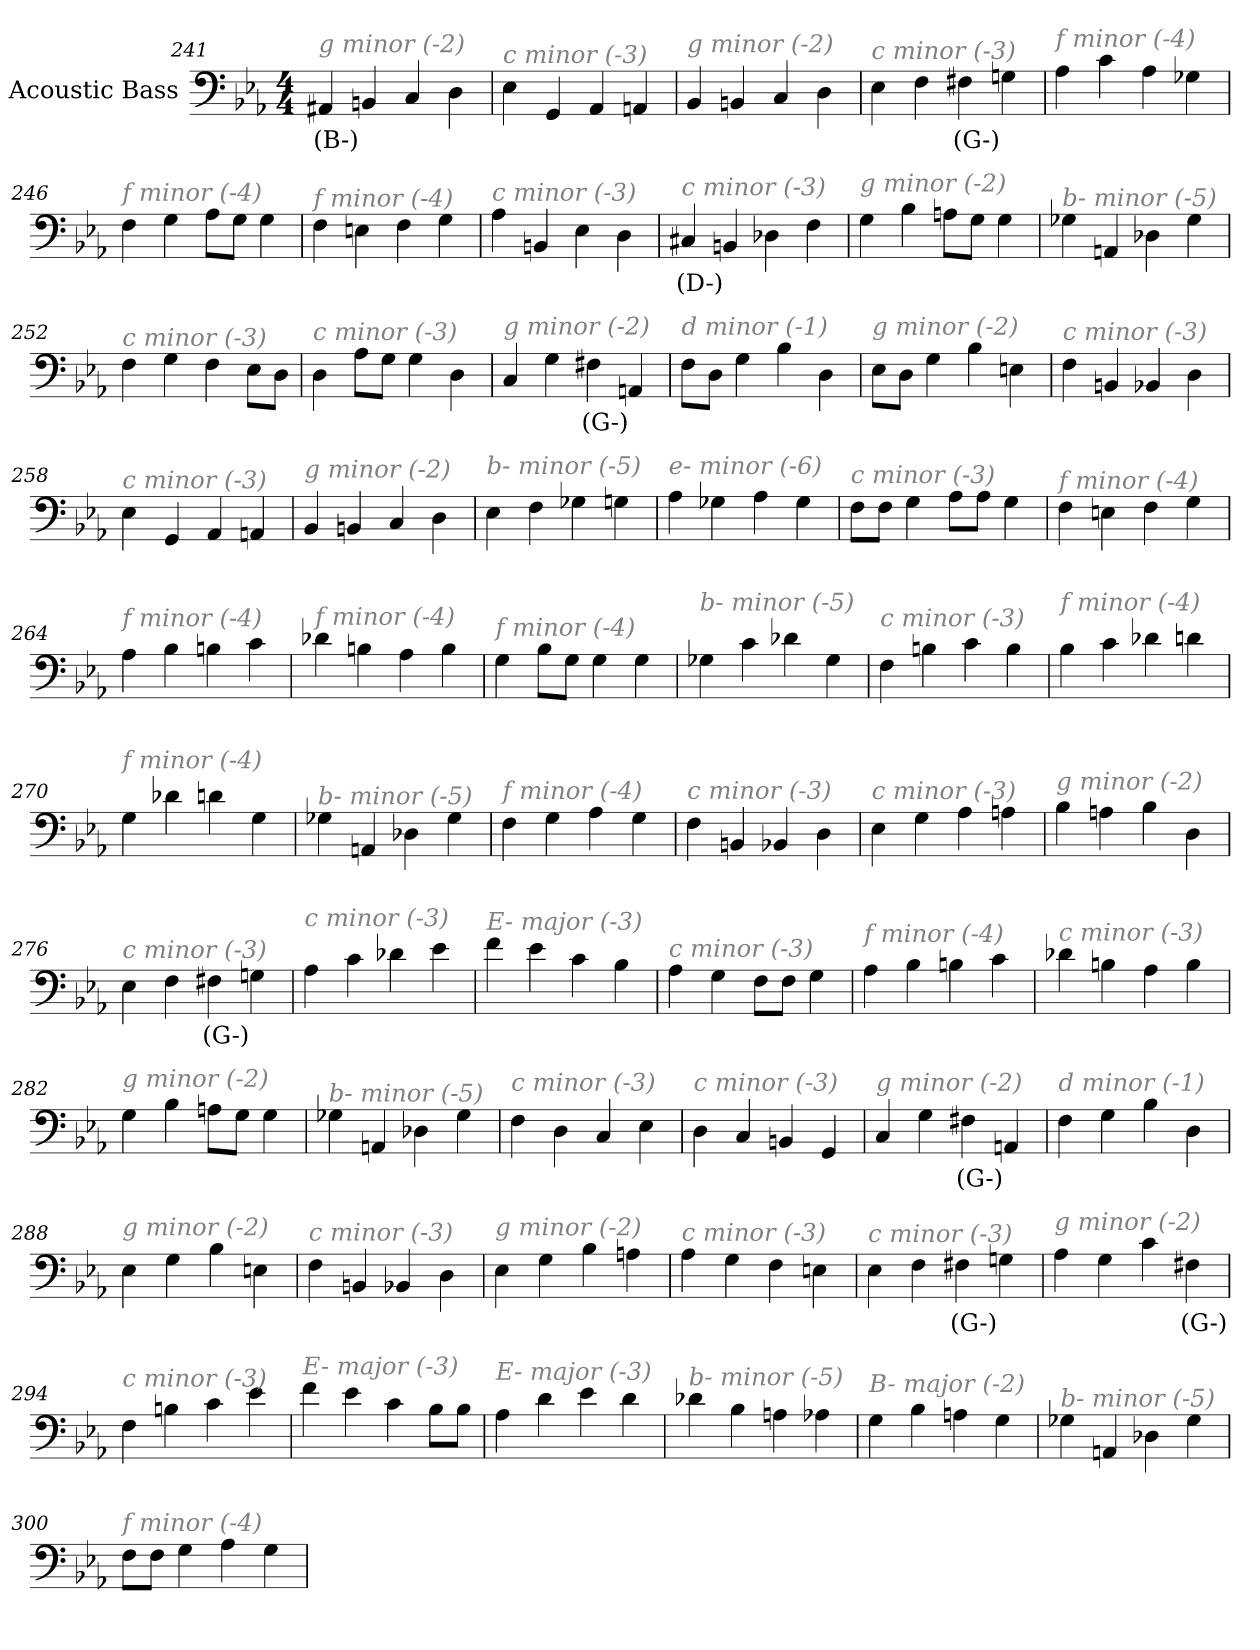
**kern	**text
*part1	*part1
*staff1	*staff1
*I"Acoustic Bass	*
*clefF4	*
*ITrd7c12	*
*k[b-e-a-]	*
*E-:	*
*M4/4	*
=241	=241
!LO:TX:i:color=#808080:t=g minor (-2)	!
4AAA#Xi	(B-)
4BBBn	.
4CC	.
4DD	.
=242	=242
!LO:TX:i:color=#808080:t=c minor (-3)	!
4EE-	.
4GGG	.
4AAA-	.
4AAAn	.
=243	=243
!LO:TX:i:color=#808080:t=g minor (-2)	!
4BBB-	.
4BBBn	.
4CC	.
4DD	.
=244	=244
!LO:TX:i:color=#808080:t=c minor (-3)	!
4EE-	.
4FF	.
4FF#Xj	(G-)
4GGn	.
=245	=245
!LO:TX:i:color=#808080:t=f minor (-4)	!
4AA-	.
4C	.
4AA-	.
4GG-X	.
=246	=246
!LO:TX:i:color=#808080:t=f minor (-4)	!
4FF	.
4GG	.
8AA-L	.
8GGJ	.
4GG	.
=247	=247
!LO:TX:i:color=#808080:t=f minor (-4)	!
4FF	.
4EEn	.
4FF	.
4GG	.
=248	=248
!LO:TX:i:color=#808080:t=c minor (-3)	!
4AA-	.
4BBBn	.
4EE-	.
4DD	.
=249	=249
!LO:TX:i:color=#808080:t=c minor (-3)	!
4CC#Xi	(D-)
4BBBn	.
4DD-	.
4FF	.
=250	=250
!LO:TX:i:color=#808080:t=g minor (-2)	!
4GG	.
4BB-	.
8AAnL	.
8GGJ	.
4GG	.
=251	=251
!LO:TX:i:color=#808080:t=b- minor (-5)	!
4GG-X	.
4AAAn	.
4DD-X	.
4GG-	.
=252	=252
!LO:TX:i:color=#808080:t=c minor (-3)	!
4FF	.
4GG	.
4FF	.
8EE-L	.
8DDJ	.
=253	=253
!LO:TX:i:color=#808080:t=c minor (-3)	!
4DD	.
8AA-L	.
8GGJ	.
4GG	.
4DD	.
=254	=254
!LO:TX:i:color=#808080:t=g minor (-2)	!
4CC	.
4GG	.
4FF#Xj	(G-)
4AAAn	.
=255	=255
!LO:TX:i:color=#808080:t=d minor (-1)	!
8FFL	.
8DDJ	.
4GG	.
4BB-	.
4DD	.
=256	=256
!LO:TX:i:color=#808080:t=g minor (-2)	!
8EE-L	.
8DDJ	.
4GG	.
4BB-	.
4EEn	.
=257	=257
!LO:TX:i:color=#808080:t=c minor (-3)	!
4FF	.
4BBBn	.
4BBB-X	.
4DD	.
=258	=258
!LO:TX:i:color=#808080:t=c minor (-3)	!
4EE-	.
4GGG	.
4AAA-	.
4AAAn	.
=259	=259
!LO:TX:i:color=#808080:t=g minor (-2)	!
4BBB-	.
4BBBn	.
4CC	.
4DD	.
=260	=260
!LO:TX:i:color=#808080:t=b- minor (-5)	!
4EE-	.
4FF	.
4GG-X	.
4GGn	.
=261	=261
!LO:TX:i:color=#808080:t=e- minor (-6)	!
4AA-	.
4GG-X	.
4AA-	.
4GG-	.
=262	=262
!LO:TX:i:color=#808080:t=c minor (-3)	!
8FFL	.
8FFJ	.
4GG	.
8AA-L	.
8AA-J	.
4GG	.
=263	=263
!LO:TX:i:color=#808080:t=f minor (-4)	!
4FF	.
4EEn	.
4FF	.
4GG	.
=264	=264
!LO:TX:i:color=#808080:t=f minor (-4)	!
4AA-	.
4BB-	.
4BBn	.
4C	.
=265	=265
!LO:TX:i:color=#808080:t=f minor (-4)	!
4D-X	.
4BBn	.
4AA-	.
4BB	.
=266	=266
!LO:TX:i:color=#808080:t=f minor (-4)	!
4GG	.
8BB-L	.
8GGJ	.
4GG	.
4GG	.
=267	=267
!LO:TX:i:color=#808080:t=b- minor (-5)	!
4GG-X	.
4C	.
4D-X	.
4GG-	.
=268	=268
!LO:TX:i:color=#808080:t=c minor (-3)	!
4FF	.
4BBn	.
4C	.
4BB	.
=269	=269
!LO:TX:i:color=#808080:t=f minor (-4)	!
4BB-	.
4C	.
4D-X	.
4Dn	.
=270	=270
!LO:TX:i:color=#808080:t=f minor (-4)	!
4GG	.
4D-X	.
4Dn	.
4GG	.
=271	=271
!LO:TX:i:color=#808080:t=b- minor (-5)	!
4GG-X	.
4AAAn	.
4DD-X	.
4GG-	.
=272	=272
!LO:TX:i:color=#808080:t=f minor (-4)	!
4FF	.
4GG	.
4AA-	.
4GG	.
=273	=273
!LO:TX:i:color=#808080:t=c minor (-3)	!
4FF	.
4BBBn	.
4BBB-X	.
4DD	.
=274	=274
!LO:TX:i:color=#808080:t=c minor (-3)	!
4EE-	.
4GG	.
4AA-	.
4AAn	.
=275	=275
!LO:TX:i:color=#808080:t=g minor (-2)	!
4BB-	.
4AAn	.
4BB-	.
4DD	.
=276	=276
!LO:TX:i:color=#808080:t=c minor (-3)	!
4EE-	.
4FF	.
4FF#Xj	(G-)
4GGn	.
=277	=277
!LO:TX:i:color=#808080:t=c minor (-3)	!
4AA-	.
4C	.
4D-X	.
4E-	.
=278	=278
!LO:TX:i:color=#808080:t=E- major (-3)	!
4F	.
4E-	.
4C	.
4BB-	.
=279	=279
!LO:TX:i:color=#808080:t=c minor (-3)	!
4AA-	.
4GG	.
8FFL	.
8FFJ	.
4GG	.
=280	=280
!LO:TX:i:color=#808080:t=f minor (-4)	!
4AA-	.
4BB-	.
4BBn	.
4C	.
=281	=281
!LO:TX:i:color=#808080:t=c minor (-3)	!
4D-X	.
4BBn	.
4AA-	.
4BB	.
=282	=282
!LO:TX:i:color=#808080:t=g minor (-2)	!
4GG	.
4BB-	.
8AAnL	.
8GGJ	.
4GG	.
=283	=283
!LO:TX:i:color=#808080:t=b- minor (-5)	!
4GG-X	.
4AAAn	.
4DD-X	.
4GG-	.
=284	=284
!LO:TX:i:color=#808080:t=c minor (-3)	!
4FF	.
4DD	.
4CC	.
4EE-	.
=285	=285
!LO:TX:i:color=#808080:t=c minor (-3)	!
4DD	.
4CC	.
4BBBn	.
4GGG	.
=286	=286
!LO:TX:i:color=#808080:t=g minor (-2)	!
4CC	.
4GG	.
4FF#Xj	(G-)
4AAAn	.
=287	=287
!LO:TX:i:color=#808080:t=d minor (-1)	!
4FF	.
4GG	.
4BB-	.
4DD	.
=288	=288
!LO:TX:i:color=#808080:t=g minor (-2)	!
4EE-	.
4GG	.
4BB-	.
4EEn	.
=289	=289
!LO:TX:i:color=#808080:t=c minor (-3)	!
4FF	.
4BBBn	.
4BBB-X	.
4DD	.
=290	=290
!LO:TX:i:color=#808080:t=g minor (-2)	!
4EE-	.
4GG	.
4BB-	.
4AAn	.
=291	=291
!LO:TX:i:color=#808080:t=c minor (-3)	!
4AA-	.
4GG	.
4FF	.
4EEn	.
=292	=292
!LO:TX:i:color=#808080:t=c minor (-3)	!
4EE-	.
4FF	.
4FF#Xj	(G-)
4GGn	.
=293	=293
!LO:TX:i:color=#808080:t=g minor (-2)	!
4AA-	.
4GG	.
4C	.
4FF#Xj	(G-)
=294	=294
!LO:TX:i:color=#808080:t=c minor (-3)	!
4FF	.
4BBn	.
4C	.
4E-	.
=295	=295
!LO:TX:i:color=#808080:t=E- major (-3)	!
4F	.
4E-	.
4C	.
8BB-L	.
8BB-J	.
=296	=296
!LO:TX:i:color=#808080:t=E- major (-3)	!
4AA-	.
4D	.
4E-	.
4D	.
=297	=297
!LO:TX:i:color=#808080:t=b- minor (-5)	!
4D-X	.
4BB-	.
4AAn	.
4AA-X	.
=298	=298
!LO:TX:i:color=#808080:t=B- major (-2)	!
4GG	.
4BB-	.
4AAn	.
4GG	.
=299	=299
!LO:TX:i:color=#808080:t=b- minor (-5)	!
4GG-X	.
4AAAn	.
4DD-X	.
4GG-	.
=300	=300
!LO:TX:i:color=#808080:t=f minor (-4)	!
8FFL	.
8FFJ	.
4GG	.
4AA-	.
4GG	.
=	=
*-	*-
